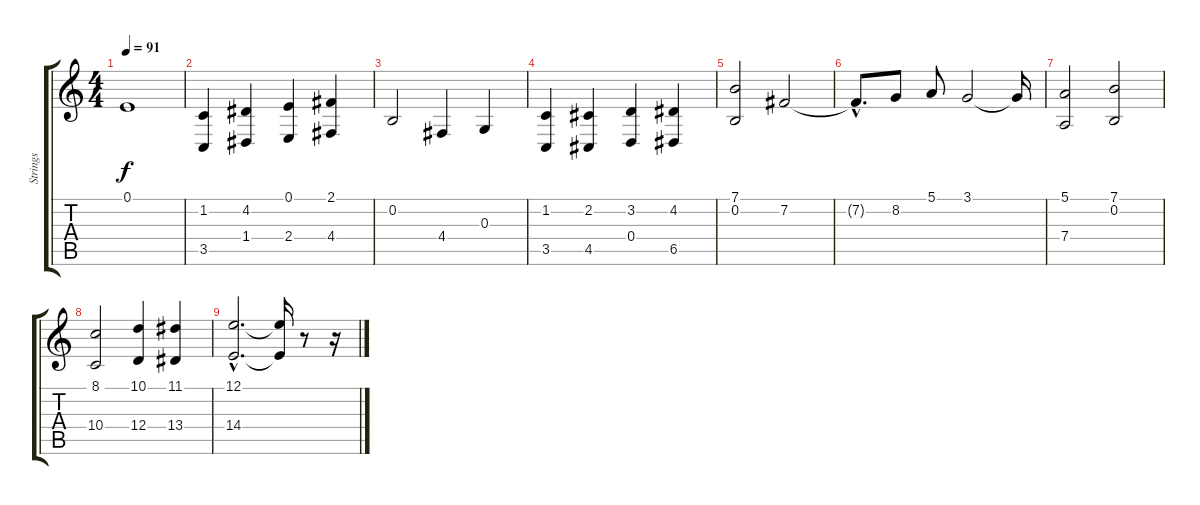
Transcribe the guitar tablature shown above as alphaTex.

\track ("Strings" "Strings") {instrument stringensemble1}
\staff {score tabs}
\tuning (E4 B3 G3 D3 A2 E2) {hide}
\ts (4 4)
\tempo 91
\clef g2
\ks c
0.1.1{dy f} |
(1.2 3.5).4 (4.2 1.4).4 (0.1 2.4).4 (2.1 4.4).4 |
0.2.2 4.4.4 0.3.4 |
(1.2 3.5).4 (2.2 4.5).4 (3.2 0.4).4 (4.2 6.5).4 |
(7.1 0.2).2 7.2.2 |
7.2{hac t}.8{d} 8.2.8 5.1.8 3.1.2 3.1{t}.16 |
(5.1 7.4).2 (7.1 0.2).2 |
(8.1 10.4).2 (10.1 12.4).4 (11.1 13.4).4 |
(12.1{hac} 14.4{hac}).2{d} (12.1{t} 14.4{t}).16 r.8 r.16
